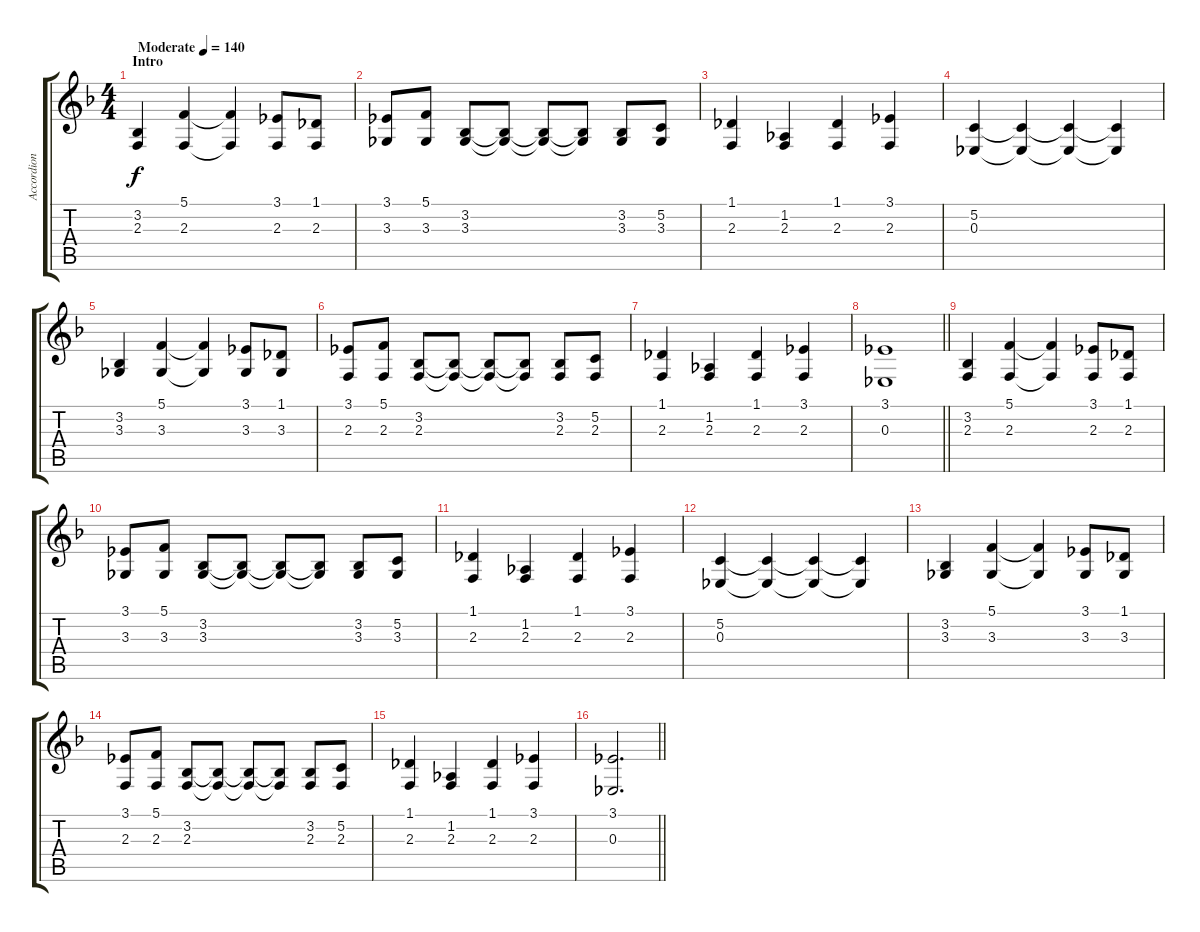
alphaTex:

\track ("Accordion" "Accordion") {instrument accordion}
\staff {score tabs}
\tuning (C4 G3 Eb3 Bb2 F2 C2) {hide}
\ts (4 4)
\section ("" "Intro")
\tempo (140 "Moderate")
\clef g2
\ks dminor
(3.2 2.3).4{dy f instrument accordion} (5.1 2.3).4 (5.1{t} 2.3{t}).4 (3.1 2.3).8 (1.1 2.3).8 |
(3.1 3.3).8 (5.1 3.3).8 (3.2 3.3).8 (3.2{t} 3.3{t}).8 (3.2{t} 3.3{t}).8 (3.2{t} 3.3{t}).8 (3.2 3.3).8 (5.2 3.3).8 |
(1.1 2.3).4 (1.2 2.3).4 (1.1 2.3).4 (3.1 2.3).4 |
(5.2 0.3).4 (5.2{t} 0.3{t}).4 (5.2{t} 0.3{t}).4 (5.2{t} 0.3{t}).4 |
(3.2 3.3).4 (5.1 3.3).4 (5.1{t} 3.3{t}).4 (3.1 3.3).8 (1.1 3.3).8 |
(3.1 2.3).8 (5.1 2.3).8 (3.2 2.3).8 (3.2{t} 2.3{t}).8 (3.2{t} 2.3{t}).8 (3.2{t} 2.3{t}).8 (3.2 2.3).8 (5.2 2.3).8 |
(1.1 2.3).4 (1.2 2.3).4 (1.1 2.3).4 (3.1 2.3).4 |
\barLineRight lightlight
(3.1 0.3).1 |
(3.2 2.3).4 (5.1 2.3).4 (5.1{t} 2.3{t}).4 (3.1 2.3).8 (1.1 2.3).8 |
(3.1 3.3).8 (5.1 3.3).8 (3.2 3.3).8 (3.2{t} 3.3{t}).8 (3.2{t} 3.3{t}).8 (3.2{t} 3.3{t}).8 (3.2 3.3).8 (5.2 3.3).8 |
(1.1 2.3).4 (1.2 2.3).4 (1.1 2.3).4 (3.1 2.3).4 |
(5.2 0.3).4 (5.2{t} 0.3{t}).4 (5.2{t} 0.3{t}).4 (5.2{t} 0.3{t}).4 |
(3.2 3.3).4 (5.1 3.3).4 (5.1{t} 3.3{t}).4 (3.1 3.3).8 (1.1 3.3).8 |
(3.1 2.3).8 (5.1 2.3).8 (3.2 2.3).8 (3.2{t} 2.3{t}).8 (3.2{t} 2.3{t}).8 (3.2{t} 2.3{t}).8 (3.2 2.3).8 (5.2 2.3).8 |
(1.1 2.3).4 (1.2 2.3).4 (1.1 2.3).4 (3.1 2.3).4 |
\barLineRight lightlight
(3.1 0.3).2{d}
